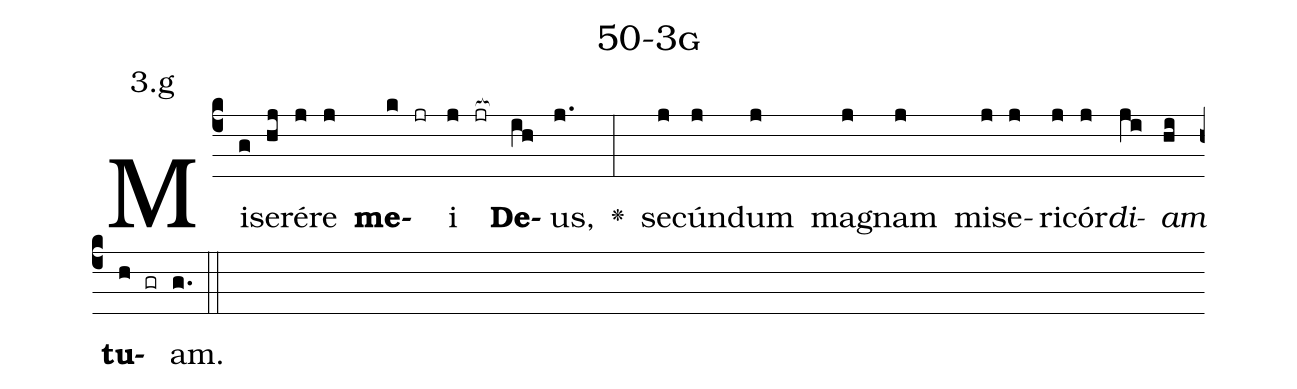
name: 50-3g;
annotation: 3.g;
%%
(c4)Mi(g)se(hj)ré(j)re(j) <b>me</b>(k jr)i(j jr[ocb:1{]) <b>De</b>(ih[ocb:0}])us,(j.) <v>\greheightstar</v>(:) se(j)cún(j)dum(j) ma(j)gnam(j) mi(j)se(j)ri(j)cór(j)<i>di</i>(ji)<i>am</i>(hi) <b>tu</b>(h gr)am.(g.) (::)


%E(j) u(j) o(ji) u(hi) a(h) e.(g.) (::)
